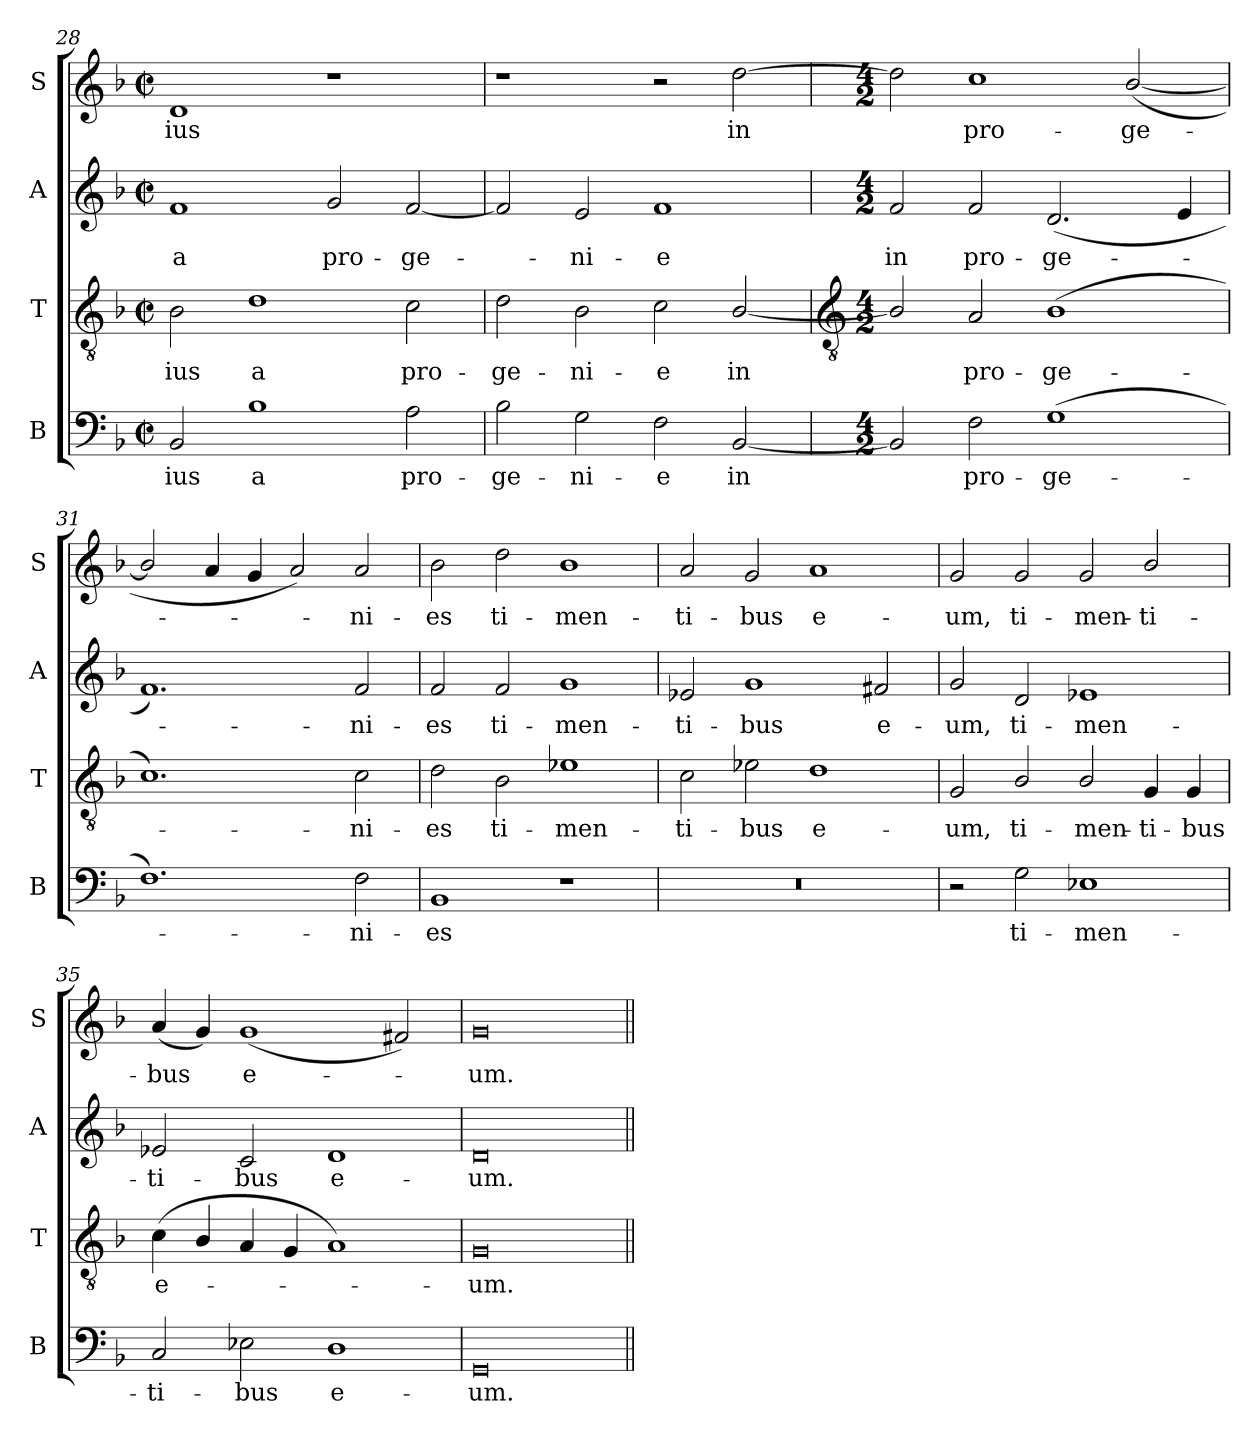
**kern	**text	**kern	**text	**kern	**text	**kern	**text
*part4	*part4	*part3	*part3	*part2	*part2	*part1	*part1
*staff4	*staff4	*staff3	*staff3	*staff2	*staff2	*staff1	*staff1
*I"B	*	*I"T	*	*I"A	*	*I"S	*
*I'B	*	*I'T	*	*I'A	*	*I'S	*
*clefF4	*	*clefGv2	*	*clefG2	*	*clefG2	*
*k[b-]	*	*k[b-]	*	*k[b-]	*	*k[b-]	*
*F:	*	*F:	*	*F:	*	*F:	*
*M4/2	*	*M4/2	*	*M4/2	*	*M4/2	*
*met(c|)	*	*met(c|)	*	*met(c|)	*	*met(c|)	*
=28	=28	=28	=28	=28	=28	=28	=28
!	!LO:LY:b	!	!LO:LY:b	!	!LO:LY:b	!	!LO:LY:b
2BB-	ius	2B-	ius	1f	a	1d	-ius
!	!LO:LY:b	!	!LO:LY:b	!	!	!	!
1B-	a	1d	a	.	.	.	.
!	!	!	!	!	!LO:LY:b	!	!
.	.	.	.	2g	pro-	1r	.
!	!LO:LY:b	!	!LO:LY:b	!	!LO:LY:b	!	!
2A	pro-	2c	pro-	[2f	-ge-	.	.
=29	=29	=29	=29	=29	=29	=29	=29
!	!LO:LY:b	!	!LO:LY:b	!	!	!	!
2B-	-ge-	2d	-ge-	2f]	.	1r	.
!	!LO:LY:b	!	!LO:LY:b	!	!LO:LY:b	!	!
2G	-ni-	2B-	-ni-	2e	ni-	.	.
!	!LO:LY:b	!	!LO:LY:b	!	!LO:LY:b	!	!
2F	-e	2c	-e	1f	-e	2r	.
!	!LO:LY:b	!	!LO:LY:b	!	!	!	!LO:LY:b
[2BB-	in	[2B-/	in	.	.	[2dd	in
!!LO:LB:g=z
=30	=30	=30	=30	=30	=30	=30	=30
*	*	*clefGv2	*	*	*	*	*
*M4/2	*	*M4/2	*	*M4/2	*	*M4/2	*
!	!	!	!	!	!LO:LY:b	!	!
2BB-]	.	2B-/]	.	2f	in	2dd]	.
!	!LO:LY:b	!	!LO:LY:b	!	!LO:LY:b	!	!LO:LY:b
2F	pro-	2A	pro-	2f	pro-	1cc	pro-
!	!LO:LY:b	!	!LO:LY:b	!	!LO:LY:b	!	!
(>1G	-ge-	(>1B-	-ge-	(<2.d	-ge-	.	.
!	!	!	!	!	!	!	!LO:LY:b
.	.	.	.	.	.	(<[2b-/	-ge-
.	.	.	.	4e	.	.	.
=31	=31	=31	=31	=31	=31	=31	=31
1.F)	.	1.c)	.	1.f)	.	2b-/]	.
.	.	.	.	.	.	4a	.
.	.	.	.	.	.	4g	.
.	.	.	.	.	.	2a)	.
!	!LO:LY:b	!	!LO:LY:b	!	!LO:LY:b	!	!LO:LY:b
2F	ni-	2c	ni-	2f	ni-	2a	ni-
=32	=32	=32	=32	=32	=32	=32	=32
!	!LO:LY:b	!	!LO:LY:b	!	!LO:LY:b	!	!LO:LY:b
1BB-	-es	2d	-es	2f	-es	2b-	-es
!	!	!	!LO:LY:b	!	!LO:LY:b	!	!LO:LY:b
.	.	2B-	ti-	2f	ti-	2dd	ti-
!	!	!	!LO:LY:b	!	!LO:LY:b	!	!LO:LY:b
1r	.	1e-	-men-	1g	-men-	1b-	-men-
=33	=33	=33	=33	=33	=33	=33	=33
!	!	!	!LO:LY:b	!	!LO:LY:b	!	!LO:LY:b
0r	.	2c	-ti-	2e-	-ti-	2a	-ti-
!	!	!	!LO:LY:b	!	!LO:LY:b	!	!LO:LY:b
.	.	2e-	-bus	1g	-bus	2g	-bus
!	!	!	!LO:LY:b	!	!	!	!LO:LY:b
.	.	1d	e-	.	.	1a	e-
!	!	!	!	!	!LO:LY:b	!	!
.	.	.	.	2f#X	e-	.	.
=34	=34	=34	=34	=34	=34	=34	=34
!	!	!	!LO:LY:b	!	!LO:LY:b	!	!LO:LY:b
2r	.	2G	-um,	2g	-um,	2g	-um,
!	!LO:LY:b	!	!LO:LY:b	!	!LO:LY:b	!	!LO:LY:b
2G	ti-	2B-/	ti-	2d	ti-	2g	ti-
!	!LO:LY:b	!	!LO:LY:b	!	!LO:LY:b	!	!LO:LY:b
1E-X	-men-	2B-/	-men-	1e-X	-men-	2g	-men-
!	!	!	!LO:LY:b	!	!	!	!LO:LY:b
.	.	4G	-ti-	.	.	2b-/	-ti-
!	!	!	!LO:LY:b	!	!	!	!
.	.	4G	-bus	.	.	.	.
=35	=35	=35	=35	=35	=35	=35	=35
!	!LO:LY:b	!	!LO:LY:b	!	!LO:LY:b	!	!LO:LY:b
2C	-ti-	(<4c	e-	2e-X	-ti-	(<4a	-bus
.	.	4B-/	.	.	.	4g)	.
!	!LO:LY:b	!	!	!	!LO:LY:b	!	!LO:LY:b
2E-	-bus	4A	.	2c	-bus	(<1g	e-
.	.	4G	.	.	.	.	.
!	!LO:LY:b	!	!	!	!LO:LY:b	!	!
1D	e-	1A)	.	1d	e-	.	.
.	.	.	.	.	.	2f#X)	.
=36	=36	=36	=36	=36	=36	=36	=36
!	!LO:LY:b	!	!LO:LY:b	!	!LO:LY:b	!	!LO:LY:b
0GG	-um.	0G	um.	0d	-um.	0g	um.
=||	=||	=||	=||	=||	=||	=||	=||
*-	*-	*-	*-	*-	*-	*-	*-
